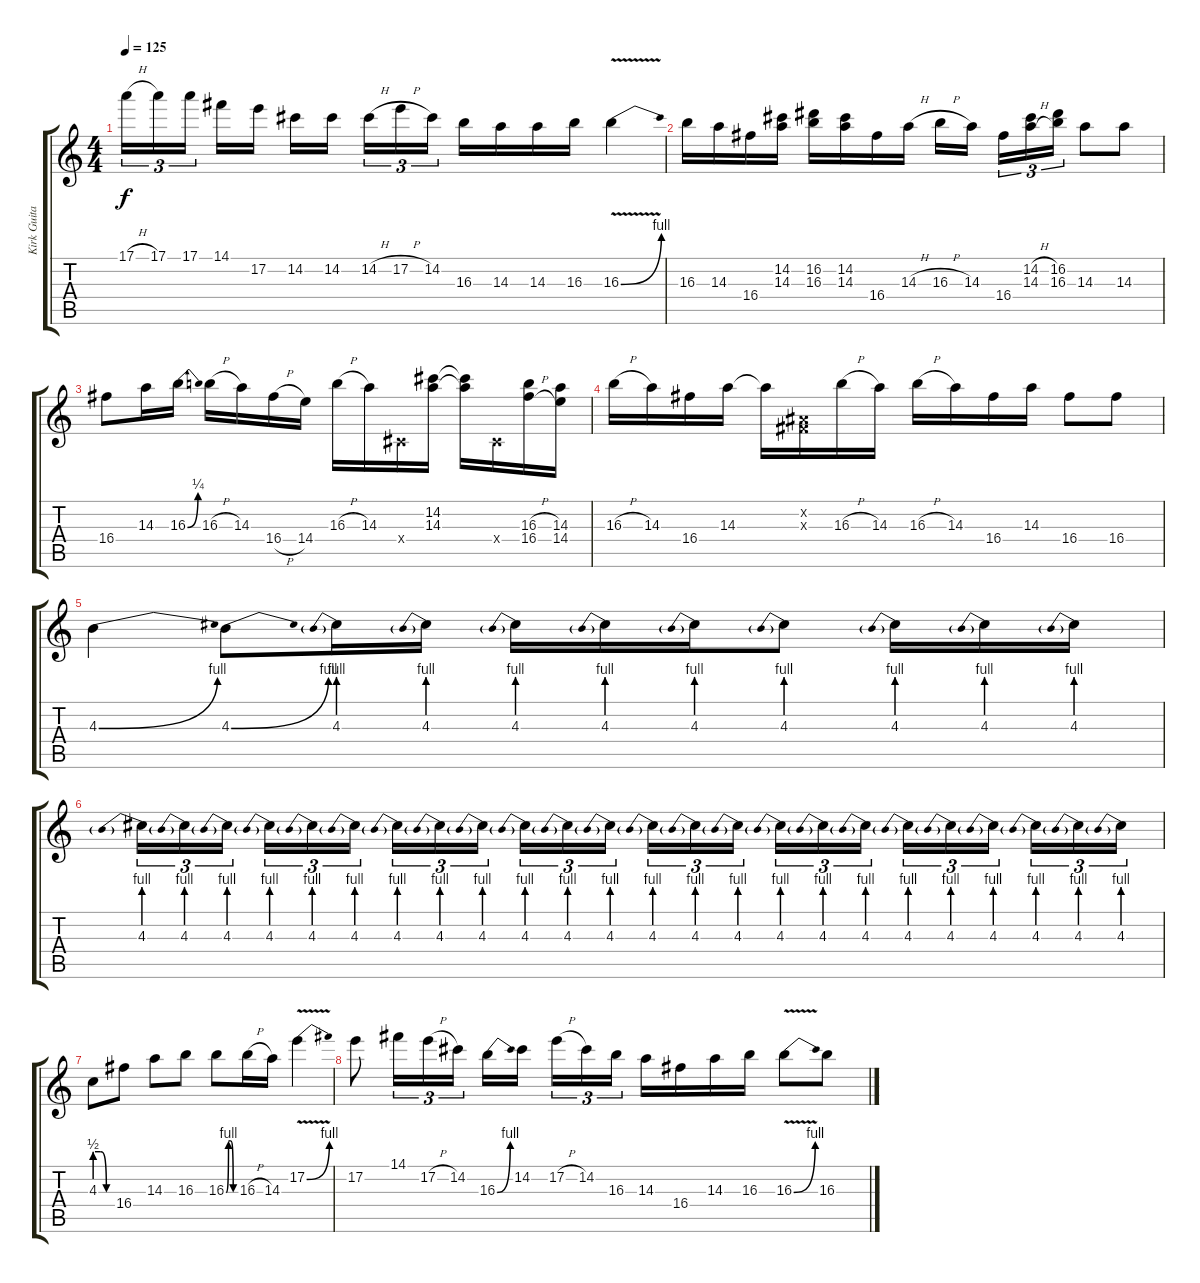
\track ("Kirk Guitar Solo II - III" "Kirk Guita") {instrument distortionguitar}
\staff {score tabs}
\tuning (E4 B3 G3 D3 A2 E2) {hide}
\ts (4 4)
\tempo 125
\clef g2
\ks c
17.1{h}.16{tu (3 2) dy f} 17.1.16{tu (3 2)} 17.1.16{tu (3 2)} 14.1.16 17.2.16 14.2.16 14.2.16 14.2{h}.16{tu (3 2)} 17.2{h}.16{tu (3 2)} 14.2.16{tu (3 2)} 16.3.16 14.3.16 14.3.16 16.3.16 16.3{be (bend 0 0 60 4) v}.4 |
16.3.16 14.3.16 16.4.16 (14.2 14.3).16 (16.2 16.3).16 (14.2 14.3).16 16.4.16 14.3{h}.16 16.3{h}.16 14.3.16 16.4.16{tu (3 2)} (14.2{h} 14.3{h}).16{tu (3 2)} (16.2 16.3).16{tu (3 2)} 14.3.8 14.3.8 |
16.4.8 14.3.16 16.3{be (bend 0 0 60 1)}.16 16.3{h}.16 14.3.16 16.4{h}.16 14.4.16 16.3{h}.16 14.3.16 -1.4{x}.16 (14.2 14.3).16 (14.2{t} 14.3{t}).16 -1.4{x}.16 (16.3{h} 16.4{h}).16 (14.3 14.4).16 |
16.3{h}.16 14.3.16 16.4.16 14.3.16 14.3{t}.16 (-1.2{x} -1.3{x}).16 16.3{h}.16 14.3.16 16.3{h}.16 14.3.16 16.4.16 14.3.16 16.4.8 16.4.8 |
4.3{be (bend 0 0 60 4)}.4 4.3{be (bend 0 0 60 4)}.8 4.3{be (prebend 0 4 60 4)}.16 4.3{be (prebend 0 4 60 4)}.16 4.3{be (prebend 0 4 60 4)}.16 4.3{be (prebend 0 4 60 4)}.16 4.3{be (prebend 0 4 60 4)}.16 4.3{be (prebend 0 4 60 4)}.8 4.3{be (prebend 0 4 60 4)}.16 4.3{be (prebend 0 4 60 4)}.16 4.3{be (prebend 0 4 60 4)}.16 |
4.3{be (prebend 0 4 60 4)}.16{tu (3 2)} 4.3{be (prebend 0 4 60 4)}.16{tu (3 2)} 4.3{be (prebend 0 4 60 4)}.16{tu (3 2)} 4.3{be (prebend 0 4 60 4)}.16{tu (3 2)} 4.3{be (prebend 0 4 60 4)}.16{tu (3 2)} 4.3{be (prebend 0 4 60 4)}.16{tu (3 2)} 4.3{be (prebend 0 4 60 4)}.16{tu (3 2)} 4.3{be (prebend 0 4 60 4)}.16{tu (3 2)} 4.3{be (prebend 0 4 60 4)}.16{tu (3 2)} 4.3{be (prebend 0 4 60 4)}.16{tu (3 2)} 4.3{be (prebend 0 4 60 4)}.16{tu (3 2)} 4.3{be (prebend 0 4 60 4)}.16{tu (3 2)} 4.3{be (prebend 0 4 60 4)}.16{tu (3 2)} 4.3{be (prebend 0 4 60 4)}.16{tu (3 2)} 4.3{be (prebend 0 4 60 4)}.16{tu (3 2)} 4.3{be (prebend 0 4 60 4)}.16{tu (3 2)} 4.3{be (prebend 0 4 60 4)}.16{tu (3 2)} 4.3{be (prebend 0 4 60 4)}.16{tu (3 2)} 4.3{be (prebend 0 4 60 4)}.16{tu (3 2)} 4.3{be (prebend 0 4 60 4)}.16{tu (3 2)} 4.3{be (prebend 0 4 60 4)}.16{tu (3 2)} 4.3{be (prebend 0 4 60 4)}.16{tu (3 2)} 4.3{be (prebend 0 4 60 4)}.16{tu (3 2)} 4.3{be (prebend 0 4 60 4)}.16{tu (3 2)} |
4.3{be (custom 0 2 20 2 40 0 60 0)}.8 16.4.8 14.3.8 16.3.8 16.3{be (custom 0 0 15 4 30 4 45 0 60 0)}.8 16.3{h}.16 14.3.16 17.2{be (bend 0 0 60 4) v}.4 |
17.2.8 14.1.16{tu (3 2)} 17.2{h}.16{tu (3 2)} 14.2.16{tu (3 2)} 16.3{be (bend 0 0 60 4)}.16 14.2.16 17.2{h}.16{tu (3 2)} 14.2.16{tu (3 2)} 16.3.16{tu (3 2)} 14.3.16 16.4.16 14.3.16 16.3.16 16.3{be (bend 0 0 60 4) v}.8 16.3.8
